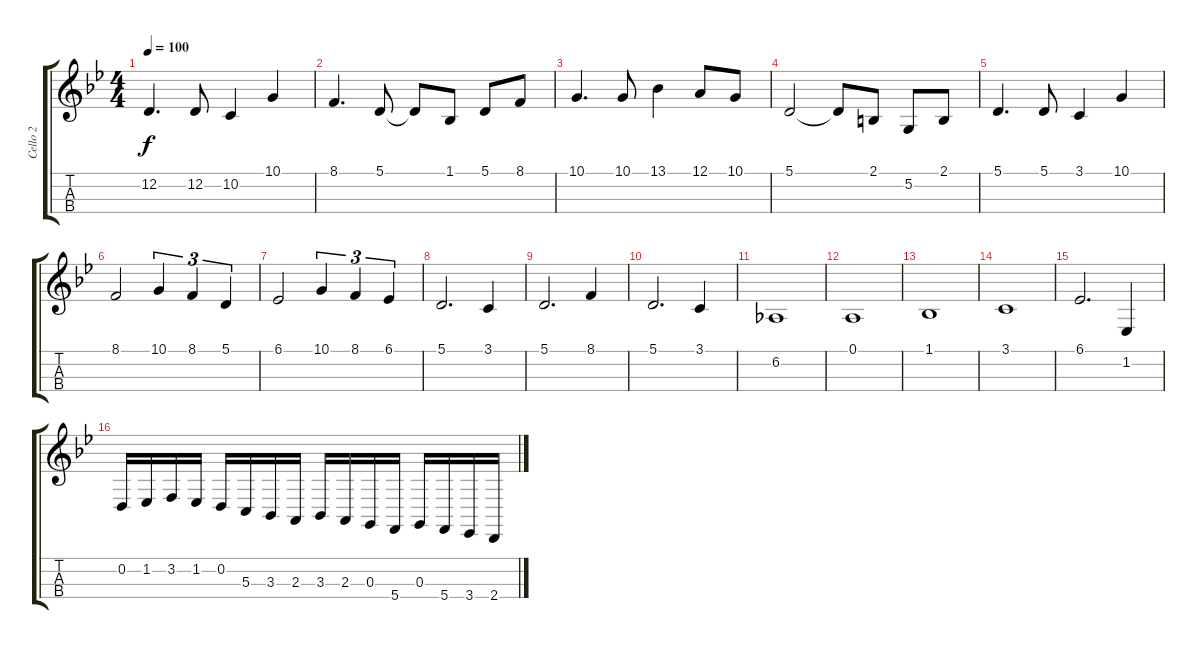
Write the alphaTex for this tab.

\track ("Cello 2" "Cello 2") {instrument cello}
\staff {score tabs}
\tuning (A3 D3 G2 C2) {hide}
\ts (4 4)
\tempo 100
\clef g2
\ks bb
12.2.4{d dy f} 12.2.8 10.2.4 10.1.4 |
8.1.4{d} 5.1.8 5.1{t}.8 1.1.8 5.1.8 8.1.8 |
10.1.4{d} 10.1.8 13.1.4 12.1.8 10.1.8 |
5.1.2 5.1{t}.8 2.1.8 5.2.8 2.1.8 |
5.1.4{d} 5.1.8 3.1.4 10.1.4 |
8.1.2 10.1.4{tu (3 2)} 8.1.4{tu (3 2)} 5.1.4{tu (3 2)} |
6.1.2 10.1.4{tu (3 2)} 8.1.4{tu (3 2)} 6.1.4{tu (3 2)} |
5.1.2{d} 3.1.4 |
5.1.2{d} 8.1.4 |
5.1.2{d} 3.1.4 |
6.2.1 |
0.1.1 |
1.1.1 |
3.1.1 |
6.1.2{d} 1.2.4 |
0.2.16 1.2.16 3.2.16 1.2.16 0.2.16 5.3.16 3.3.16 2.3.16 3.3.16 2.3.16 0.3.16 5.4.16 0.3.16 5.4.16 3.4.16 2.4.16
